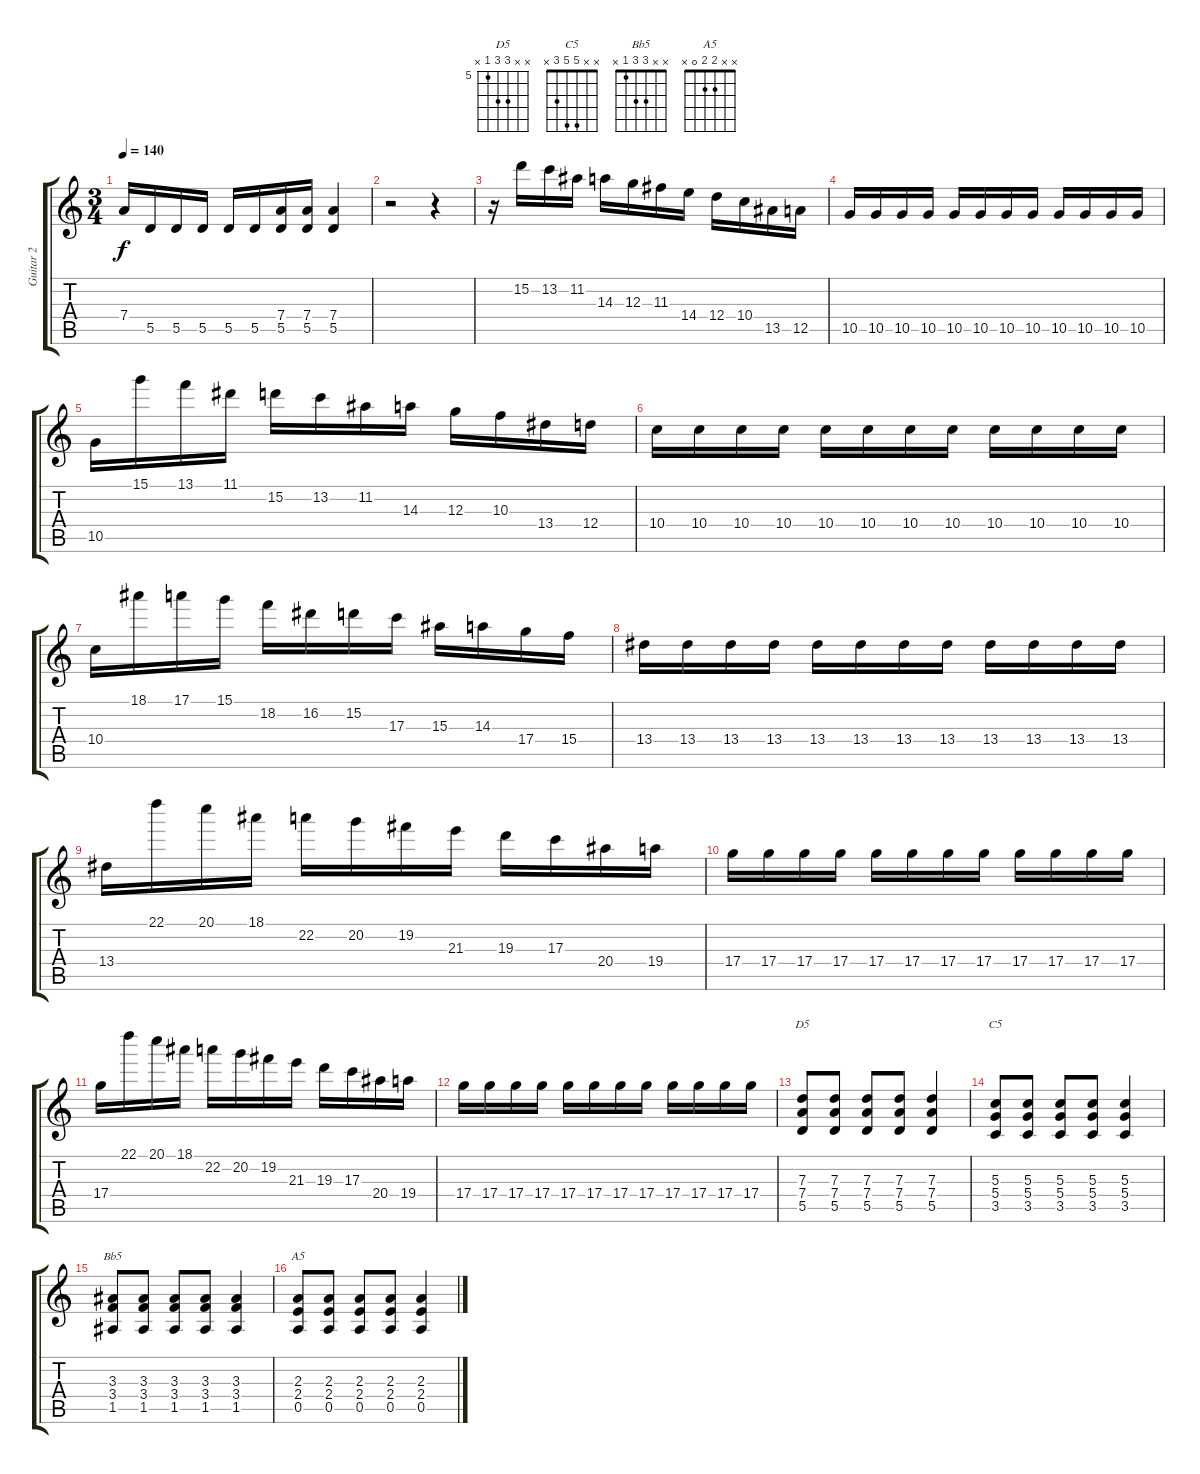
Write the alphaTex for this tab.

\track ("Guitar 2" "Guitar 2") {instrument distortionguitar}
\staff {score tabs}
\tuning (E4 B3 G3 D3 A2 E2) {hide}
\chord ("D5" x x 7 7 5 x) {firstfret 5}
\chord ("C5" x x 5 5 3 x)
\chord ("Bb5" x x 3 3 1 x)
\chord ("A5" x x 2 2 0 x)
\ts (3 4)
\tempo 140
\clef g2
\ks c
7.4.16{dy f} 5.5.16 5.5.16 5.5.16 5.5.16 5.5.16 (7.4 5.5).16 (7.4 5.5).16 (7.4 5.5).4 |
r.2 r.4 |
r.16 15.2.16 13.2.16 11.2.16 14.3.16 12.3.16 11.3.16 14.4.16 12.4.16 10.4.16 13.5.16 12.5.16 |
10.5.16 10.5.16 10.5.16 10.5.16 10.5.16 10.5.16 10.5.16 10.5.16 10.5.16 10.5.16 10.5.16 10.5.16 |
10.5.16 15.1.16 13.1.16 11.1.16 15.2.16 13.2.16 11.2.16 14.3.16 12.3.16 10.3.16 13.4.16 12.4.16 |
10.4.16 10.4.16 10.4.16 10.4.16 10.4.16 10.4.16 10.4.16 10.4.16 10.4.16 10.4.16 10.4.16 10.4.16 |
10.4.16 18.1.16 17.1.16 15.1.16 18.2.16 16.2.16 15.2.16 17.3.16 15.3.16 14.3.16 17.4.16 15.4.16 |
13.4.16 13.4.16 13.4.16 13.4.16 13.4.16 13.4.16 13.4.16 13.4.16 13.4.16 13.4.16 13.4.16 13.4.16 |
13.4.16 22.1.16 20.1.16 18.1.16 22.2.16 20.2.16 19.2.16 21.3.16 19.3.16 17.3.16 20.4.16 19.4.16 |
17.4.16 17.4.16 17.4.16 17.4.16 17.4.16 17.4.16 17.4.16 17.4.16 17.4.16 17.4.16 17.4.16 17.4.16 |
17.4.16 22.1.16 20.1.16 18.1.16 22.2.16 20.2.16 19.2.16 21.3.16 19.3.16 17.3.16 20.4.16 19.4.16 |
17.4.16 17.4.16 17.4.16 17.4.16 17.4.16 17.4.16 17.4.16 17.4.16 17.4.16 17.4.16 17.4.16 17.4.16 |
(7.3 7.4 5.5).8{ch "D5"} (7.3 7.4 5.5).8 (7.3 7.4 5.5).8 (7.3 7.4 5.5).8 (7.3 7.4 5.5).4 |
(5.3 5.4 3.5).8{ch "C5"} (5.3 5.4 3.5).8 (5.3 5.4 3.5).8 (5.3 5.4 3.5).8 (5.3 5.4 3.5).4 |
(3.3 3.4 1.5).8{ch "Bb5"} (3.3 3.4 1.5).8 (3.3 3.4 1.5).8 (3.3 3.4 1.5).8 (3.3 3.4 1.5).4 |
(2.3 2.4 0.5).8{ch "A5"} (2.3 2.4 0.5).8 (2.3 2.4 0.5).8 (2.3 2.4 0.5).8 (2.3 2.4 0.5).4
